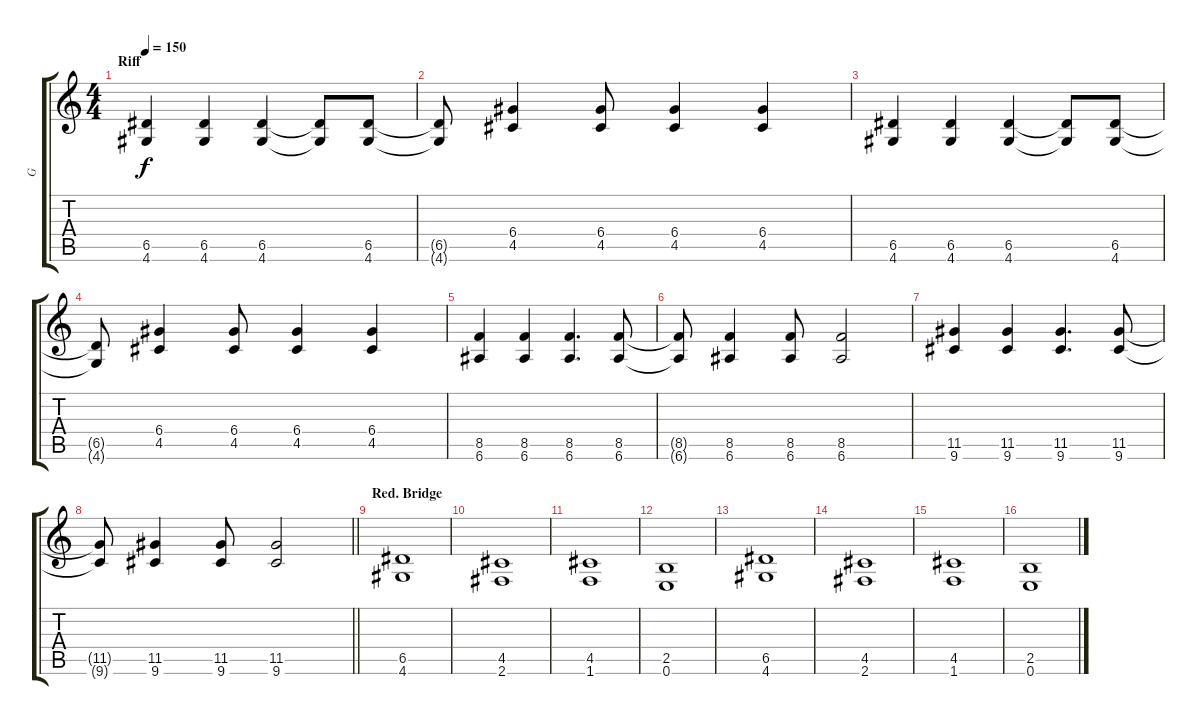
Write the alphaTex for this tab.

\track ("G" "G") {instrument acousticguitarsteel}
\staff {score tabs}
\tuning (E4 B3 G3 D3 A2 E2) {hide}
\ts (4 4)
\section ("" "Riff")
\tempo 150
\clef g2
\ks c
(6.5 4.6).4{dy f} (6.5 4.6).4 (6.5 4.6).4 (6.5{t} 4.6{t}).8 (6.5 4.6).8 |
(6.5{t} 4.6{t}).8 (6.4 4.5).4 (6.4 4.5).8 (6.4 4.5).4 (6.4 4.5).4 |
(6.5 4.6).4 (6.5 4.6).4 (6.5 4.6).4 (6.5{t} 4.6{t}).8 (6.5 4.6).8 |
(6.5{t} 4.6{t}).8 (6.4 4.5).4 (6.4 4.5).8 (6.4 4.5).4 (6.4 4.5).4 |
(8.5 6.6).4 (8.5 6.6).4 (8.5 6.6).4{d} (8.5 6.6).8 |
(8.5{t} 6.6{t}).8 (8.5 6.6).4 (8.5 6.6).8 (8.5 6.6).2 |
(11.5 9.6).4 (11.5 9.6).4 (11.5 9.6).4{d} (11.5 9.6).8 |
\barLineRight lightlight
(11.5{t} 9.6{t}).8 (11.5 9.6).4 (11.5 9.6).8 (11.5 9.6).2 |
\section ("" "Red. Bridge")
(6.5 4.6).1 |
(4.5 2.6).1 |
(4.5 1.6).1 |
(2.5 0.6).1 |
(6.5 4.6).1 |
(4.5 2.6).1 |
(4.5 1.6).1 |
(2.5 0.6).1
